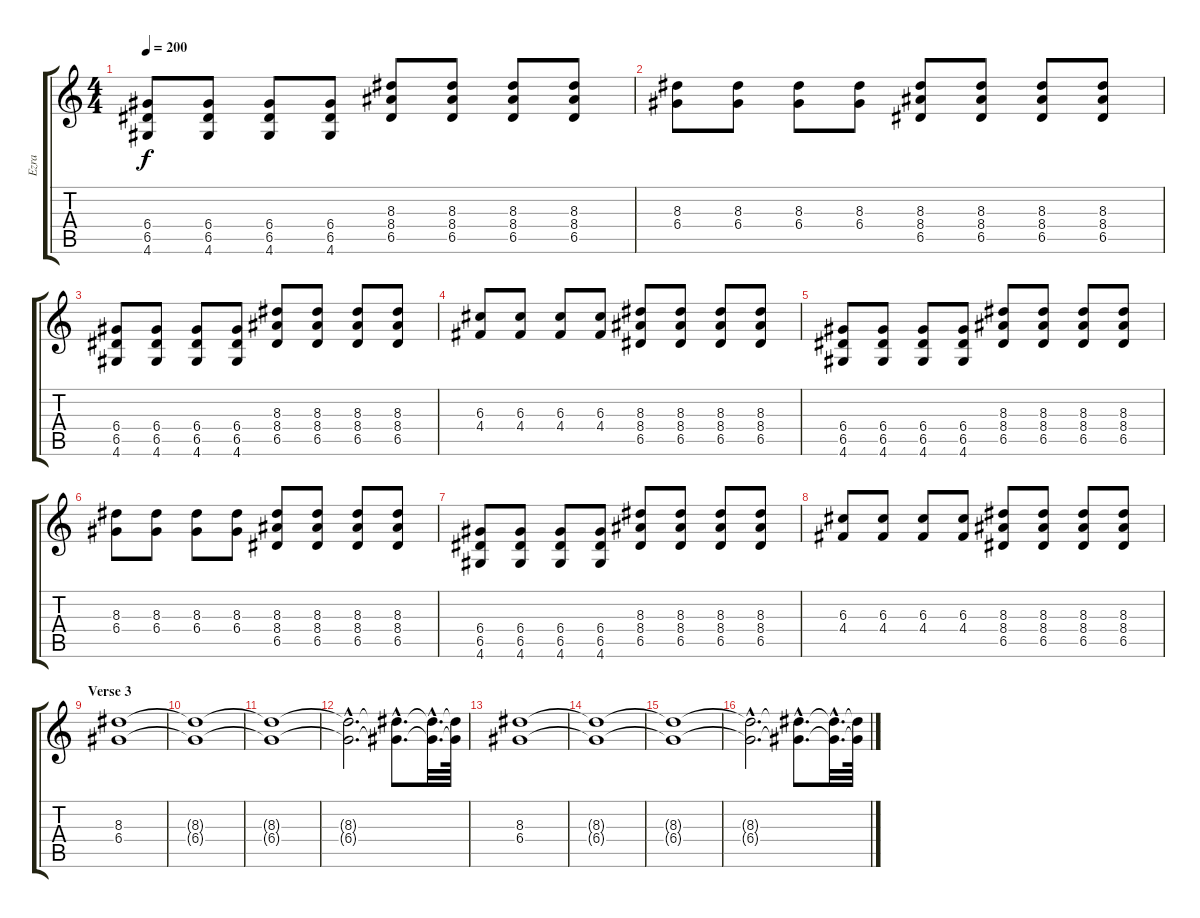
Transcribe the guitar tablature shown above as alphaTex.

\track ("Ezra" "Ezra") {instrument distortionguitar}
\staff {score tabs}
\tuning (E4 B3 G3 D3 A2 E2) {hide}
\ts (4 4)
\tempo 200
\clef g2
\ks c
(6.4 6.5 4.6).8{dy f volume 10 instrument distortionguitar} (6.4 6.5 4.6).8 (6.4 6.5 4.6).8 (6.4 6.5 4.6).8 (8.3 8.4 6.5).8 (8.3 8.4 6.5).8 (8.3 8.4 6.5).8 (8.3 8.4 6.5).8 |
(8.3 6.4).8 (8.3 6.4).8 (8.3 6.4).8 (8.3 6.4).8 (8.3 8.4 6.5).8 (8.3 8.4 6.5).8 (8.3 8.4 6.5).8 (8.3 8.4 6.5).8 |
(6.4 6.5 4.6).8 (6.4 6.5 4.6).8 (6.4 6.5 4.6).8 (6.4 6.5 4.6).8 (8.3 8.4 6.5).8 (8.3 8.4 6.5).8 (8.3 8.4 6.5).8 (8.3 8.4 6.5).8 |
(6.3 4.4).8 (6.3 4.4).8 (6.3 4.4).8 (6.3 4.4).8 (8.3 8.4 6.5).8 (8.3 8.4 6.5).8 (8.3 8.4 6.5).8 (8.3 8.4 6.5).8 |
(6.4 6.5 4.6).8 (6.4 6.5 4.6).8 (6.4 6.5 4.6).8 (6.4 6.5 4.6).8 (8.3 8.4 6.5).8 (8.3 8.4 6.5).8 (8.3 8.4 6.5).8 (8.3 8.4 6.5).8 |
(8.3 6.4).8 (8.3 6.4).8 (8.3 6.4).8 (8.3 6.4).8 (8.3 8.4 6.5).8 (8.3 8.4 6.5).8 (8.3 8.4 6.5).8 (8.3 8.4 6.5).8 |
(6.4 6.5 4.6).8 (6.4 6.5 4.6).8 (6.4 6.5 4.6).8 (6.4 6.5 4.6).8 (8.3 8.4 6.5).8 (8.3 8.4 6.5).8 (8.3 8.4 6.5).8 (8.3 8.4 6.5).8 |
(6.3 4.4).8 (6.3 4.4).8 (6.3 4.4).8 (6.3 4.4).8 (8.3 8.4 6.5).8 (8.3 8.4 6.5).8 (8.3 8.4 6.5).8 (8.3 8.4 6.5).8 |
\section ("" "Verse 3")
(8.3 6.4).1{volume 7 instrument distortionguitar} |
(8.3{t} 6.4{t}).1 |
(8.3{t} 6.4{t}).1 |
(8.3{hac t} 6.4{hac t}).2{d} (8.3{hac t} 6.4{hac t}).8{d} (8.3{hac t} 6.4{hac t}).32{d} (8.3{t} 6.4{t}).64{volume 10 instrument distortionguitar} |
(8.3 6.4).1{volume 7 instrument distortionguitar} |
(8.3{t} 6.4{t}).1 |
(8.3{t} 6.4{t}).1 |
(8.3{hac t} 6.4{hac t}).2{d} (8.3{hac t} 6.4{hac t}).8{d} (8.3{hac t} 6.4{hac t}).32{d} (8.3{t} 6.4{t}).64{volume 12 instrument distortionguitar}
